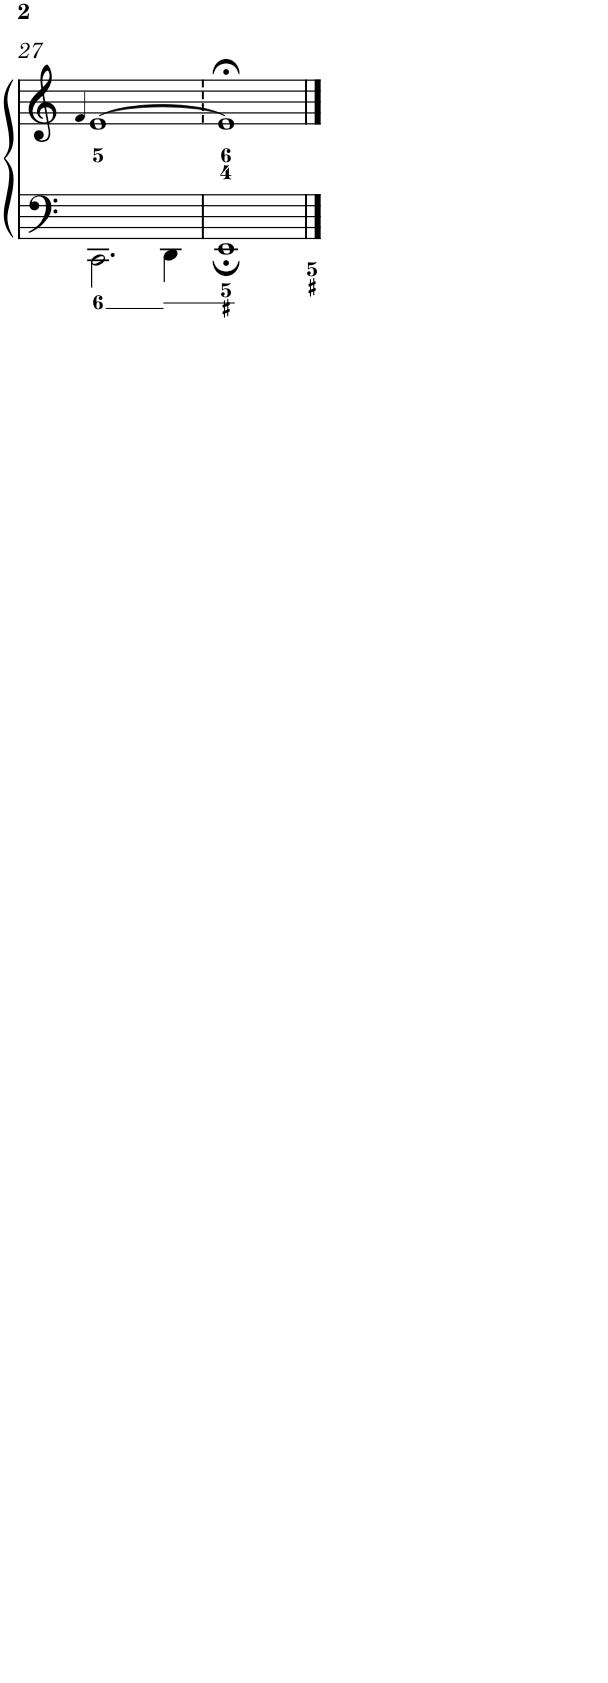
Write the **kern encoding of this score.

**kern	**kern
*part1	*part1
*staff2	*staff1
*I"Piano	*
*I'Pno.	*
!!LO:PB:g=z
*clefF4	*clefG2
*k[]	*k[]
*M4/4	*M4/4
*met(c)	*met(c)
=27	=27
.	4qf/
2.CC\	[>1e
4DD\	.
=28	=28
1EE;	1e;<]
==	==
*-	*-
